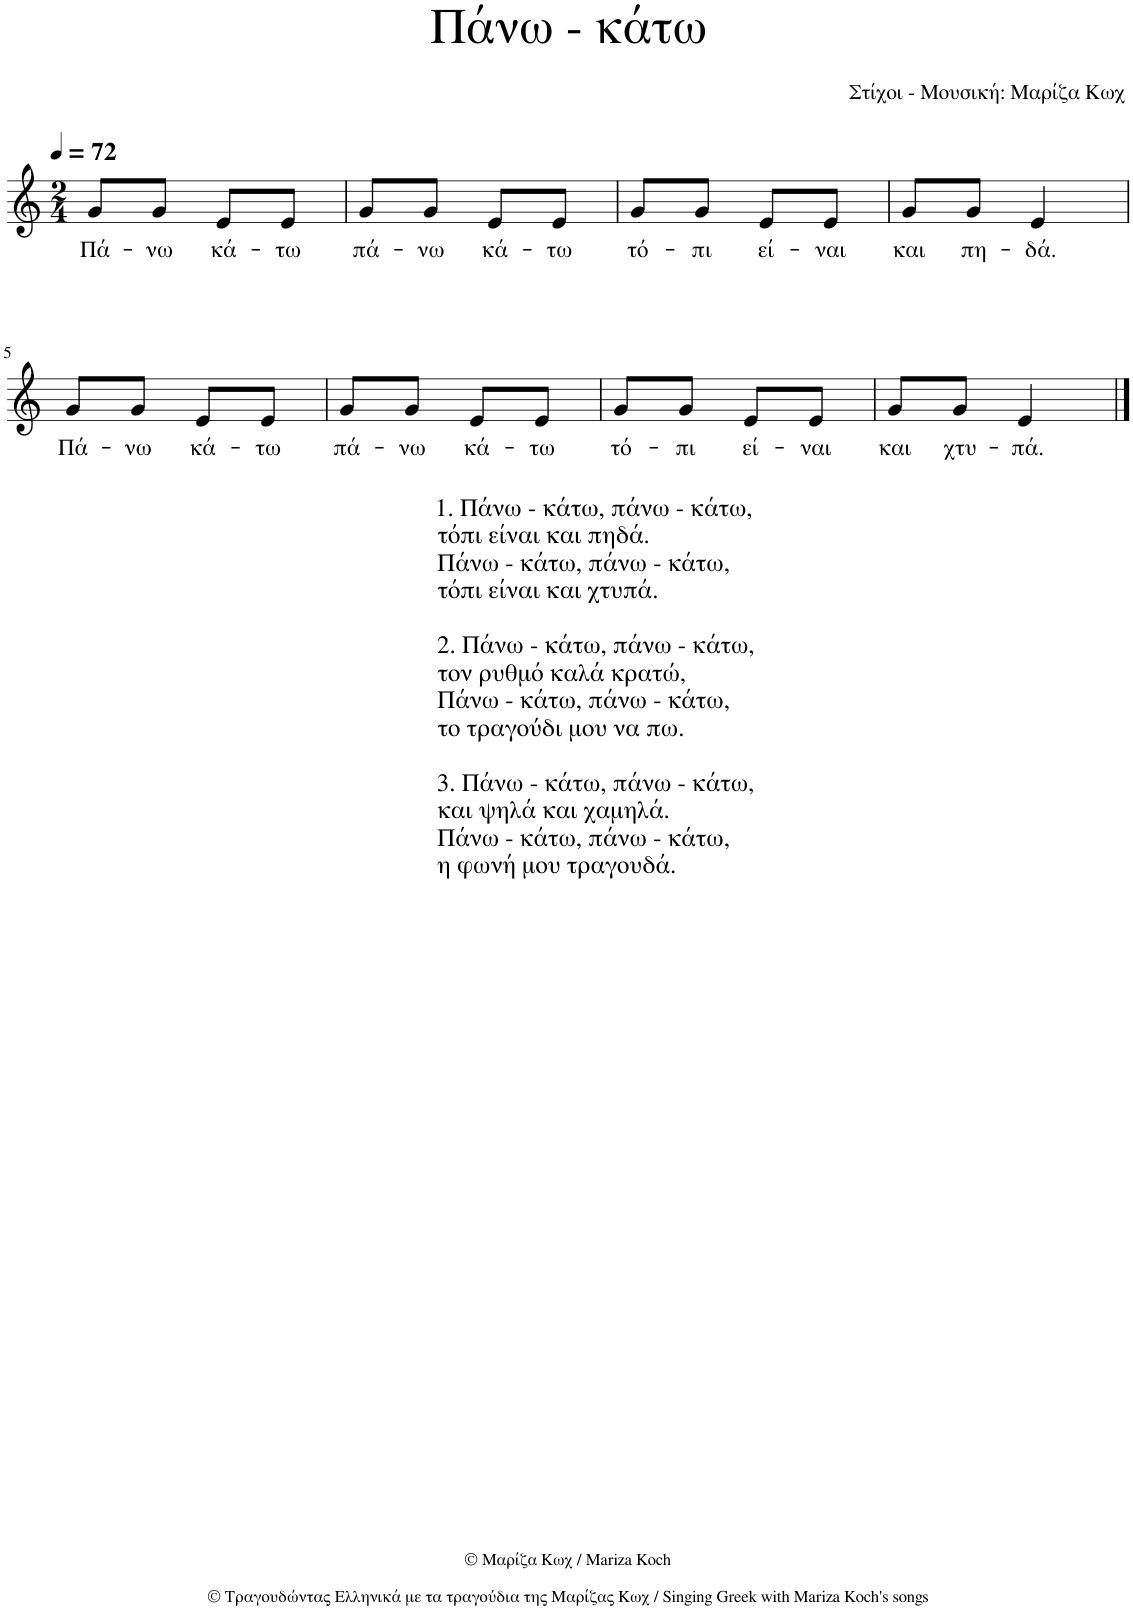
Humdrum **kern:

**kern	**text
*part1	*part1
*staff1	*staff1
*I"Piano	*
*I'Pno.	*
*clefG2	*
*k[]	*
*M2/4	*
*MM72	*
=1	=1
!	!LO:LY:b
8g/L	Πά-
!	!LO:LY:b
8g/J	-νω
!	!LO:LY:b
8e/L	κά-
!	!LO:LY:b
8e/J	-τω
=2	=2
!	!LO:LY:b
8g/L	πά-
!	!LO:LY:b
8g/J	-νω
!	!LO:LY:b
8e/L	κά-
!	!LO:LY:b
8e/J	-τω
=3	=3
!	!LO:LY:b
8g/L	τό-
!	!LO:LY:b
8g/J	-πι
!	!LO:LY:b
8e/L	εί-
!	!LO:LY:b
8e/J	-ναι
=4	=4
!	!LO:LY:b
8g/L	και
!	!LO:LY:b
8g/J	πη-
!	!LO:LY:b
4e/	-δά.
!!LO:LB:g=z
=5	=5
!LO:TX:b:t=1. Πάνω - κάτω, πάνω - κάτω,	!
!LO:TX:b:t=τόπι είναι και πηδά.	!
!LO:TX:b:t=Πάνω - κάτω, πάνω - κάτω,	!
!LO:TX:b:t=τόπι είναι και χτυπά.	!
!LO:TX:b:t=2. Πάνω - κάτω, πάνω - κάτω,	!
!LO:TX:b:t=τον ρυθμό καλά κρατώ,	!
!LO:TX:b:t=Πάνω - κάτω, πάνω - κάτω,	!
!LO:TX:b:t=το τραγούδι μου να πω.	!
!LO:TX:b:t=3. Πάνω - κάτω, πάνω - κάτω,	!
!LO:TX:b:t=και ψηλά και χαμηλά.	!
!LO:TX:b:t=Πάνω - κάτω, πάνω - κάτω,	!
!LO:TX:b:t=η φωνή μου τραγουδά.	!
!	!LO:LY:b
8g/L	Πά-
!	!LO:LY:b
8g/J	-νω
!	!LO:LY:b
8e/L	κά-
!	!LO:LY:b
8e/J	-τω
=6	=6
!	!LO:LY:b
8g/L	πά-
!	!LO:LY:b
8g/J	-νω
!	!LO:LY:b
8e/L	κά-
!	!LO:LY:b
8e/J	-τω
=7	=7
!	!LO:LY:b
8g/L	τό-
!	!LO:LY:b
8g/J	-πι
!	!LO:LY:b
8e/L	εί-
!	!LO:LY:b
8e/J	-ναι
=8	=8
!	!LO:LY:b
8g/L	και
!	!LO:LY:b
8g/J	χτυ-
!	!LO:LY:b
4e/	-πά.
==	==
*-	*-
